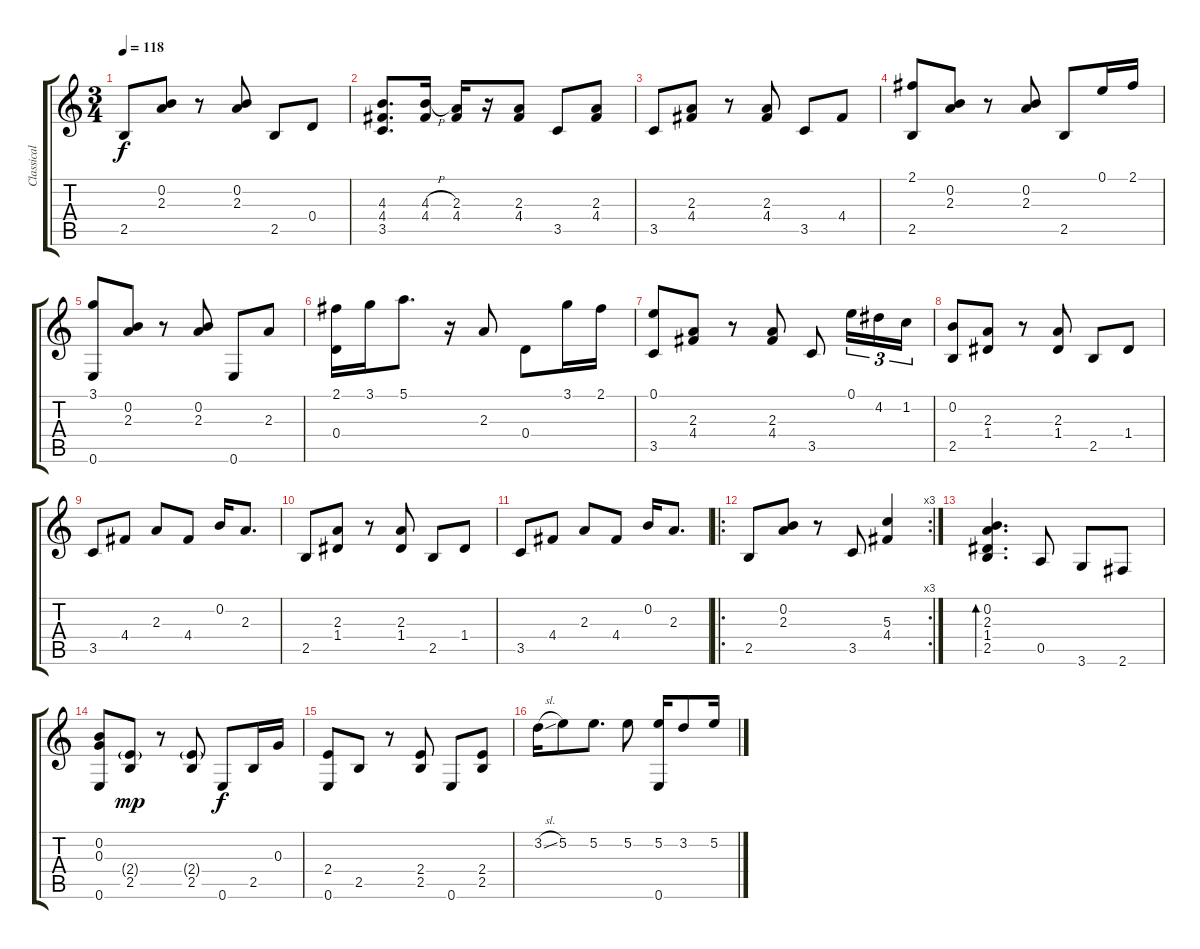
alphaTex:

\track ("Classical" "Classical") {instrument acousticguitarnylon}
\staff {score tabs}
\tuning (E4 B3 G3 D3 A2 E2) {hide}
\ts (3 4)
\tempo 118
\clef g2
\ks c
2.5.8{dy f} (0.2 2.3).8 r.8 (0.2 2.3).8 2.5.8 0.4.8 |
(4.3 4.4 3.5).8{d} (4.3{h} 4.4).16 (2.3 4.4).16 r.16 (2.3 4.4).8 3.5.8 (2.3 4.4).8 |
3.5.8 (2.3 4.4).8 r.8 (2.3 4.4).8 3.5.8 4.4.8 |
(2.1 2.5).8 (0.2 2.3).8 r.8 (0.2 2.3).8 2.5.8 0.1.16 2.1.16 |
(3.1 0.6).8 (0.2 2.3).8 r.8 (0.2 2.3).8 0.6.8 2.3.8 |
(2.1 0.4).16 3.1.16 5.1.8{d} r.16 2.3.8 0.4.8 3.1.16 2.1.16 |
(0.1 3.5).8 (2.3 4.4).8 r.8 (2.3 4.4).8 3.5.8 0.1.16{tu (3 2)} 4.2.16{tu (3 2)} 1.2.16{tu (3 2)} |
(0.2 2.5).8 (2.3 1.4).8 r.8 (2.3 1.4).8 2.5.8 1.4.8 |
3.5.8 4.4.8 2.3.8 4.4.8 0.2.16 2.3.8{d} |
2.5.8 (2.3 1.4).8 r.8 (2.3 1.4).8 2.5.8 1.4.8 |
3.5.8 4.4.8 2.3.8 4.4.8 0.2.16 2.3.8{d} |
\ro
\rc 3
2.5.8 (0.2 2.3).8 r.8 3.5.8 (5.3 4.4).4 |
(0.2 2.3 1.4 2.5).4{d bd 60} 0.5.8 3.6.8 2.6.8 |
(0.2 0.3 0.6).8 (2.4{g} 2.5).8{dy mp} r.8 (2.4{g} 2.5).8 0.6.8{dy f} 2.5.16 0.3.16 |
(2.4 0.6).8 2.5.8 r.8 (2.4 2.5).8 0.6.8 (2.4 2.5).8 |
3.2{sl}.16 5.2.8 5.2.8{d} 5.2.8 (5.2 0.6).16 3.2.8 5.2.16
